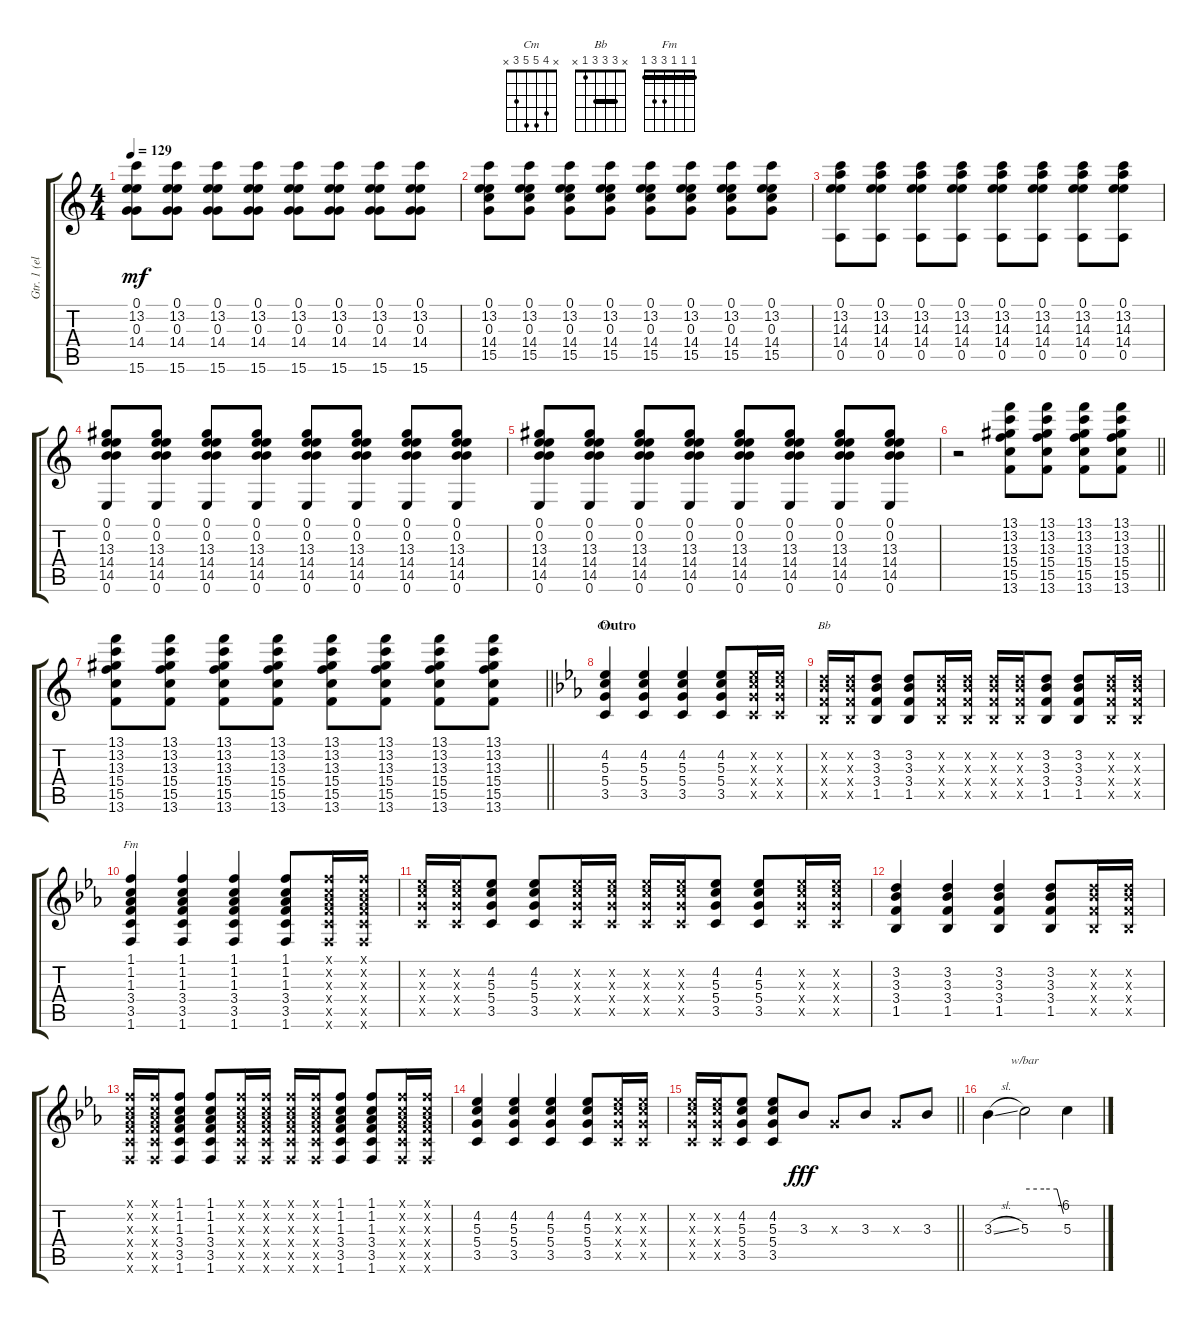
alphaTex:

\track ("Gtr. 1 (elec.)" "Gtr. 1 (el") {instrument overdrivenguitar}
\staff {score tabs}
\tuning (E4 B3 G3 D3 A2 E2) {hide}
\chord ("Cm" x 4 5 5 3 x)
\chord ("Bb" x 3 3 3 1 x) {barre 3}
\chord ("Fm" 1 1 1 3 3 1) {barre 1}
\ts (4 4)
\tempo 129
\clef g2
\ks c
(0.1 13.2 0.3 14.4 15.6).8{dy mf} (0.1 13.2 0.3 14.4 15.6).8 (0.1 13.2 0.3 14.4 15.6).8 (0.1 13.2 0.3 14.4 15.6).8 (0.1 13.2 0.3 14.4 15.6).8 (0.1 13.2 0.3 14.4 15.6).8 (0.1 13.2 0.3 14.4 15.6).8 (0.1 13.2 0.3 14.4 15.6).8 |
(0.1 13.2 0.3 14.4 15.5).8 (0.1 13.2 0.3 14.4 15.5).8 (0.1 13.2 0.3 14.4 15.5).8 (0.1 13.2 0.3 14.4 15.5).8 (0.1 13.2 0.3 14.4 15.5).8 (0.1 13.2 0.3 14.4 15.5).8 (0.1 13.2 0.3 14.4 15.5).8 (0.1 13.2 0.3 14.4 15.5).8 |
(0.1 13.2 14.3 14.4 0.5).8 (0.1 13.2 14.3 14.4 0.5).8 (0.1 13.2 14.3 14.4 0.5).8 (0.1 13.2 14.3 14.4 0.5).8 (0.1 13.2 14.3 14.4 0.5).8 (0.1 13.2 14.3 14.4 0.5).8 (0.1 13.2 14.3 14.4 0.5).8 (0.1 13.2 14.3 14.4 0.5).8 |
(0.1 0.2 13.3 14.4 14.5 0.6).8 (0.1 0.2 13.3 14.4 14.5 0.6).8 (0.1 0.2 13.3 14.4 14.5 0.6).8 (0.1 0.2 13.3 14.4 14.5 0.6).8 (0.1 0.2 13.3 14.4 14.5 0.6).8 (0.1 0.2 13.3 14.4 14.5 0.6).8 (0.1 0.2 13.3 14.4 14.5 0.6).8 (0.1 0.2 13.3 14.4 14.5 0.6).8 |
(0.1 0.2 13.3 14.4 14.5 0.6).8 (0.1 0.2 13.3 14.4 14.5 0.6).8 (0.1 0.2 13.3 14.4 14.5 0.6).8 (0.1 0.2 13.3 14.4 14.5 0.6).8 (0.1 0.2 13.3 14.4 14.5 0.6).8 (0.1 0.2 13.3 14.4 14.5 0.6).8 (0.1 0.2 13.3 14.4 14.5 0.6).8 (0.1 0.2 13.3 14.4 14.5 0.6).8 |
\barLineRight lightlight
r.2{volume 0} (13.1 13.2 13.3 15.4 15.5 13.6).8{volume 11} (13.1 13.2 13.3 15.4 15.5 13.6).8 (13.1 13.2 13.3 15.4 15.5 13.6).8 (13.1 13.2 13.3 15.4 15.5 13.6).8 |
\barLineRight lightlight
(13.1 13.2 13.3 15.4 15.5 13.6).8 (13.1 13.2 13.3 15.4 15.5 13.6).8 (13.1 13.2 13.3 15.4 15.5 13.6).8 (13.1 13.2 13.3 15.4 15.5 13.6).8 (13.1 13.2 13.3 15.4 15.5 13.6).8 (13.1 13.2 13.3 15.4 15.5 13.6).8 (13.1 13.2 13.3 15.4 15.5 13.6).8 (13.1 13.2 13.3 15.4 15.5 13.6).8 |
\section ("" "Outro")
\ks eb
(4.2 5.3 5.4 3.5).4{ch "Cm"} (4.2 5.3 5.4 3.5).4 (4.2 5.3 5.4 3.5).4 (4.2 5.3 5.4 3.5).8 (4.2{x} 5.3{x} 5.4{x} 3.5{x}).16 (4.2{x} 5.3{x} 5.4{x} 3.5{x}).16 |
(3.2{x} 3.3{x} 3.4{x} 1.5{x}).16{ch "Bb"} (3.2{x} 3.3{x} 3.4{x} 1.5{x}).16 (3.2 3.3 3.4 1.5).8 (3.2 3.3 3.4 1.5).8 (3.2{x} 3.3{x} 3.4{x} 1.5{x}).16 (3.2{x} 3.3{x} 3.4{x} 1.5{x}).16 (3.2{x} 3.3{x} 3.4{x} 1.5{x}).16 (3.2{x} 3.3{x} 3.4{x} 1.5{x}).16 (3.2 3.3 3.4 1.5).8 (3.2 3.3 3.4 1.5).8 (3.2{x} 3.3{x} 3.4{x} 1.5{x}).16 (3.2{x} 3.3{x} 3.4{x} 1.5{x}).16 |
(1.1 1.2 1.3 3.4 3.5 1.6).4{ch "Fm"} (1.1 1.2 1.3 3.4 3.5 1.6).4 (1.1 1.2 1.3 3.4 3.5 1.6).4 (1.1 1.2 1.3 3.4 3.5 1.6).8 (1.1{x} 1.2{x} 1.3{x} 3.4{x} 3.5{x} 1.6{x}).16 (1.1{x} 1.2{x} 1.3{x} 3.4{x} 3.5{x} 1.6{x}).16 |
(4.2{x} 5.3{x} 5.4{x} 3.5{x}).16 (4.2{x} 5.3{x} 5.4{x} 3.5{x}).16 (4.2 5.3 5.4 3.5).8 (4.2 5.3 5.4 3.5).8 (4.2{x} 5.3{x} 5.4{x} 3.5{x}).16 (4.2{x} 5.3{x} 5.4{x} 3.5{x}).16 (4.2{x} 5.3{x} 5.4{x} 3.5{x}).16 (4.2{x} 5.3{x} 5.4{x} 3.5{x}).16 (4.2 5.3 5.4 3.5).8 (4.2 5.3 5.4 3.5).8 (4.2{x} 5.3{x} 5.4{x} 3.5{x}).16 (4.2{x} 5.3{x} 5.4{x} 3.5{x}).16 |
(3.2 3.3 3.4 1.5).4 (3.2 3.3 3.4 1.5).4 (3.2 3.3 3.4 1.5).4 (3.2 3.3 3.4 1.5).8 (3.2{x} 3.3{x} 3.4{x} 1.5{x}).16 (3.2{x} 3.3{x} 3.4{x} 1.5{x}).16 |
(1.1{x} 1.2{x} 1.3{x} 3.4{x} 3.5{x} 1.6{x}).16 (1.1{x} 1.2{x} 1.3{x} 3.4{x} 3.5{x} 1.6{x}).16 (1.1 1.2 1.3 3.4 3.5 1.6).8 (1.1 1.2 1.3 3.4 3.5 1.6).8 (1.1{x} 1.2{x} 1.3{x} 3.4{x} 3.5{x} 1.6{x}).16 (1.1{x} 1.2{x} 1.3{x} 3.4{x} 3.5{x} 1.6{x}).16 (1.1{x} 1.2{x} 1.3{x} 3.4{x} 3.5{x} 1.6{x}).16 (1.1{x} 1.2{x} 1.3{x} 3.4{x} 3.5{x} 1.6{x}).16 (1.1 1.2 1.3 3.4 3.5 1.6).8 (1.1 1.2 1.3 3.4 3.5 1.6).8 (1.1{x} 1.2{x} 1.3{x} 3.4{x} 3.5{x} 1.6{x}).16 (1.1{x} 1.2{x} 1.3{x} 3.4{x} 3.5{x} 1.6{x}).16 |
(4.2 5.3 5.4 3.5).4 (4.2 5.3 5.4 3.5).4 (4.2 5.3 5.4 3.5).4 (4.2 5.3 5.4 3.5).8 (4.2{x} 5.3{x} 5.4{x} 3.5{x}).16 (4.2{x} 5.3{x} 5.4{x} 3.5{x}).16 |
\barLineRight lightlight
(4.2{x} 5.3{x} 5.4{x} 3.5{x}).16 (4.2{x} 5.3{x} 5.4{x} 3.5{x}).16 (4.2 5.3 5.4 3.5).8 (4.2 5.3 5.4 3.5).8 3.3.8{dy fff volume 2 instrument distortionguitar} 0.3{x}.8 3.3.8 0.3{x}.8 3.3.8 |
3.3{sl}.4 5.3.2{tbe (custom default 0 0 30 0 50 0 60 -24)} 5.3{sl}.4
